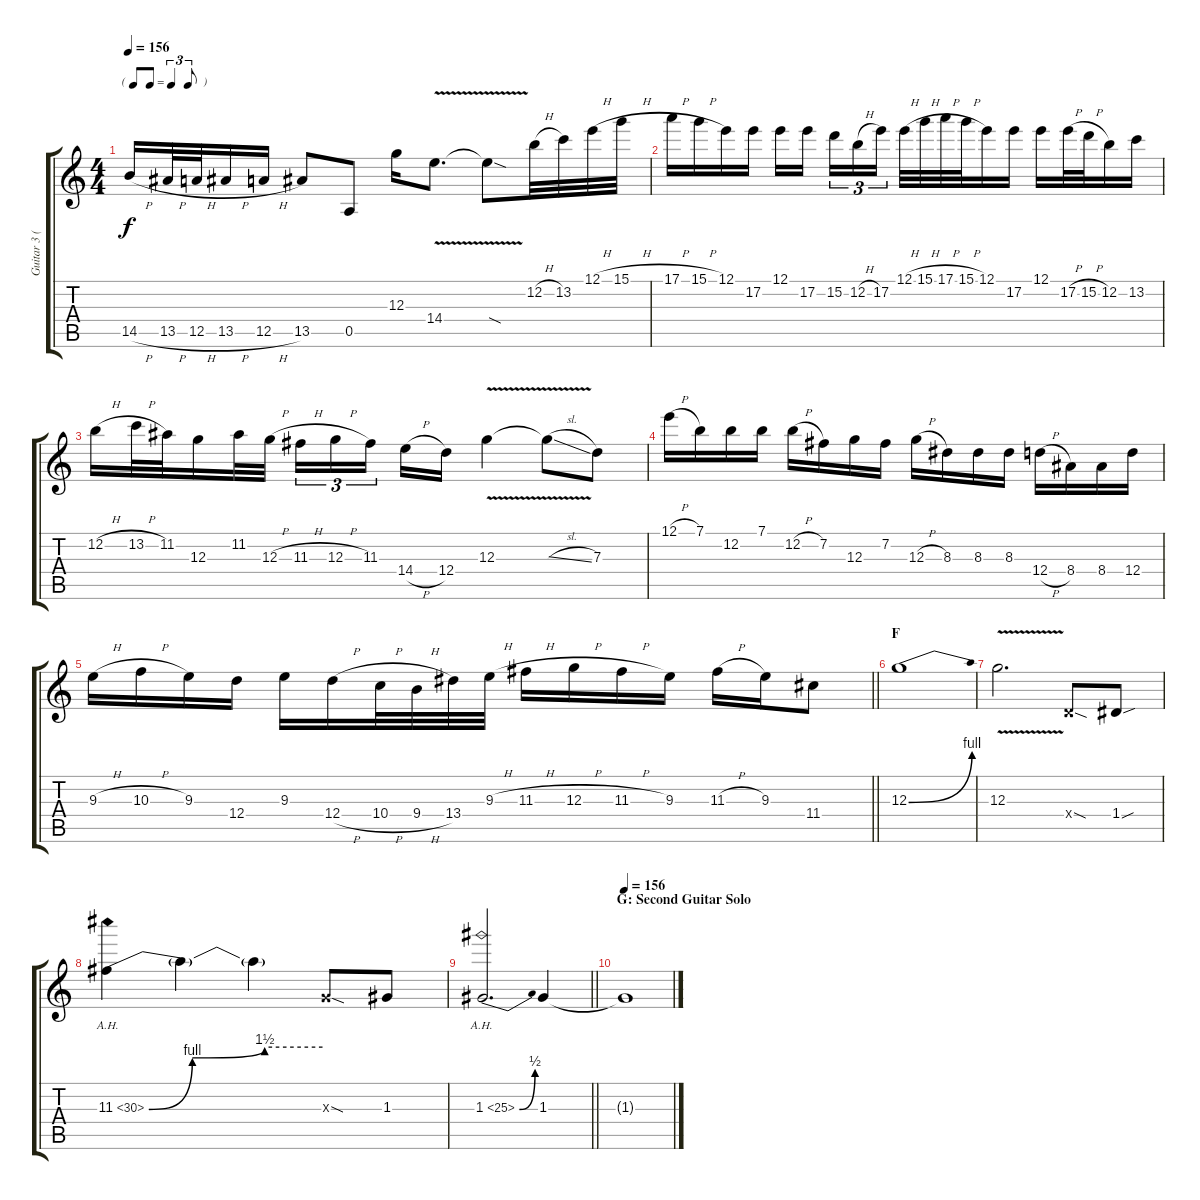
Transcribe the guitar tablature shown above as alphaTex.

\track ("Guitar 3 (Solo Guitar 1)" "Guitar 3 (") {instrument distortionguitar}
\staff {score tabs}
\tuning (E4 B3 G3 D3 A2 D2) {hide}
\ts (4 4)
\tf triplet8th
\tempo 156
\clef g2
\ks c
14.5{h}.16{dy f} 13.5{h}.32 12.5{h}.32 13.5{h}.16 12.5{h}.16 13.5.8 0.5.8 12.3.16 14.4{v}.8{d} 14.4{sod t}.8 12.2{h}.32 13.2.32 12.1{h}.32 15.1{h}.32 |
17.1{h}.16 15.1{h}.16 12.1.16 17.2.16 12.1.16 17.2.16{beam splitsecondary} 15.2.16{tu (3 2)} 12.2{h}.16{tu (3 2)} 17.2.16{tu (3 2)} 12.1{h}.32 15.1{h}.32 17.1{h}.32 15.1{h}.32 12.1.16 17.2.16 12.1.16 17.2{h}.32 15.2{h}.32 12.2.16 13.2.16 |
12.2{h}.16 13.2{h}.32 11.2.32 12.3.16 11.2.32 12.3{h}.32 11.3{h}.16{tu (3 2)} 12.3{h}.16{tu (3 2)} 11.3.16{tu (3 2) beam splitsecondary} 14.4{h}.16 12.4.16 12.3{v}.4 12.3{sl t}.8 7.3.8 |
12.1{h}.16 7.1.16 12.2.16 7.1.16 12.2{h}.16 7.2.16 12.3.16 7.2.16 12.3{h}.16 8.3.16 8.3.16 8.3.16 12.4{h}.16 8.4.16 8.4.16 12.4.16 |
\barLineRight lightlight
9.3{h}.16 10.3{h}.16 9.3.16 12.4.16 9.3.16 12.4{h}.16 10.4{h}.32 9.4{h}.32 13.4.32 9.3{h}.32 11.3{h}.16 12.3{h}.16 11.3{h}.16 9.3.16 11.3{h}.16 9.3.16 11.4.8 |
\section ("" "F")
12.3{be (bend 0 0 60 4)}.1{instrument distortionguitar} |
12.3{v}.2{d} 0.4{sod x}.8 1.4{sou}.8 |
11.3{be (custom 0 0 15 4 40 6 60 6) ah 19}.4 11.3{t}.4 11.3{t}.4 0.3{sod x}.8 1.3.8 |
\barLineRight lightlight
1.3{be (bend 0 0 60 2) ah 24}.2{d} 1.3.4 |
\section ("" "G: Second Guitar Solo")
\tempo 156
1.3{t}.1
